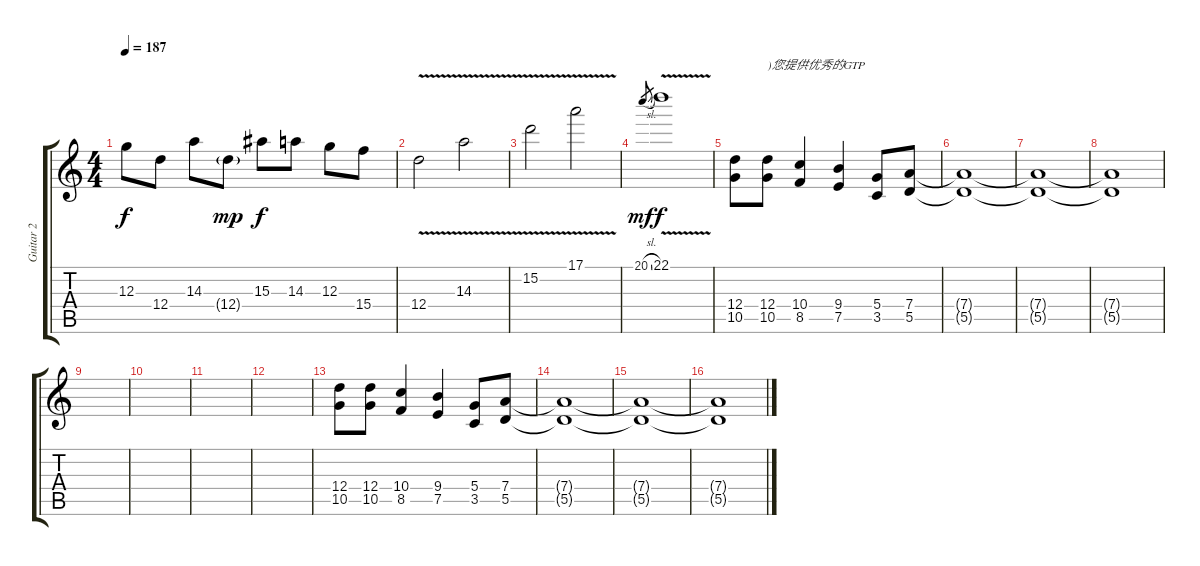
\track ("Guitar 2" "Guitar 2") {instrument overdrivenguitar}
\staff {score tabs}
\tuning (E4 B3 G3 D3 A2 E2) {hide}
\ts (4 4)
\tempo 187
\clef g2
\ks c
12.3.8{dy f} 12.4.8 14.3.8 12.4{g}.8{dy mp} 15.3.8{dy f} 14.3.8 12.3.8 15.4.8 |
12.4{v}.2 14.3{v}.2 |
15.2{v}.2 17.1{v}.2 |
20.1{sl}.8{gr dy mf} 22.1{v}.1{dy f} |
(12.4 10.5).8 (12.4 10.5).8{txt ")您提供优秀的GTP"} (10.4 8.5).4 (9.4 7.5).4 (5.4 3.5).8 (7.4 5.5).8 |
(7.4{t} 5.5{t}).1 |
(7.4{t} 5.5{t}).1{volume 9} |
(7.4{t} 5.5{t}).1{volume 0} |
|
|
|
|
(12.4 10.5).8{volume 16} (12.4 10.5).8 (10.4 8.5).4 (9.4 7.5).4 (5.4 3.5).8 (7.4 5.5).8 |
(7.4{t} 5.5{t}).1 |
(7.4{t} 5.5{t}).1{volume 9} |
(7.4{t} 5.5{t}).1{volume 0}
